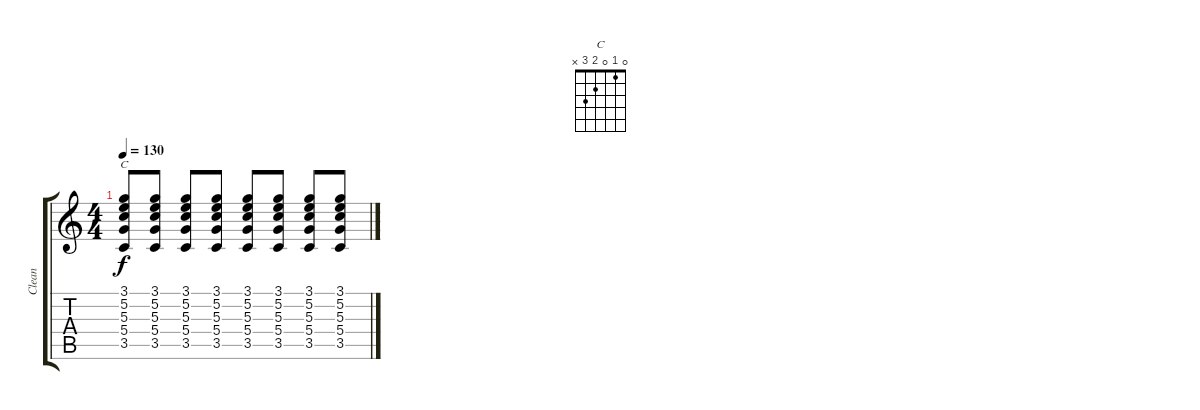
\track ("Clean" "Clean") {instrument electricguitarclean}
\staff {score tabs}
\tuning (E4 B3 G3 D3 A2 E2) {hide}
\chord ("C" 0 1 0 2 3 x)
\ts (4 4)
\tempo 130
\clef g2
\ks c
(3.1 5.2 5.3 5.4 3.5).8{ch "C" dy f} (3.1 5.2 5.3 5.4 3.5).8 (3.1 5.2 5.3 5.4 3.5).8 (3.1 5.2 5.3 5.4 3.5).8 (3.1 5.2 5.3 5.4 3.5).8 (3.1 5.2 5.3 5.4 3.5).8 (3.1 5.2 5.3 5.4 3.5).8 (3.1 5.2 5.3 5.4 3.5).8
